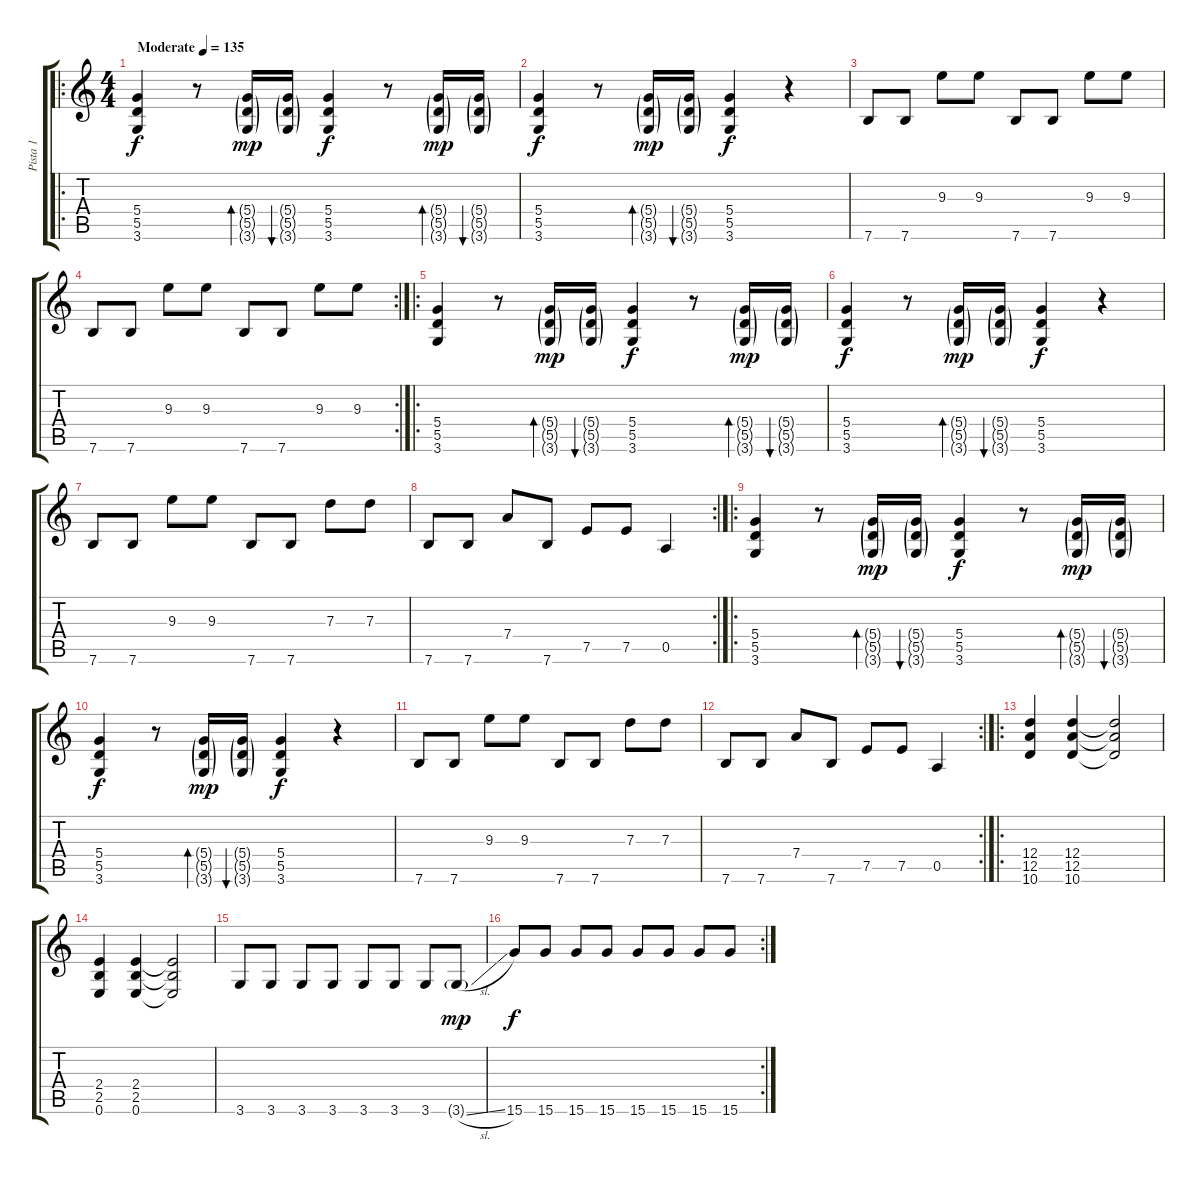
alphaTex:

\track ("Pista 1" "Pista 1") {instrument overdrivenguitar}
\staff {score tabs}
\tuning (E4 B3 G3 D3 A2 E2) {hide}
\ro
\ts (4 4)
\tempo (135 "Moderate")
\clef g2
\ks c
(5.4 5.5 3.6).4{dy f instrument overdrivenguitar} r.8 (5.4{g} 5.5{g} 3.6{g}).16{bd 480 dy mp} (5.4{g} 5.5{g} 3.6{g}).16{bu 480} (5.4 5.5 3.6).4{dy f} r.8 (5.4{g} 5.5{g} 3.6{g}).16{bd 480 dy mp} (5.4{g} 5.5{g} 3.6{g}).16{bu 480} |
(5.4 5.5 3.6).4{dy f} r.8 (5.4{g} 5.5{g} 3.6{g}).16{bd 480 dy mp} (5.4{g} 5.5{g} 3.6{g}).16{bu 480} (5.4 5.5 3.6).4{dy f} r.4 |
7.6.8 7.6.8 9.3.8 9.3.8 7.6.8 7.6.8 9.3.8 9.3.8 |
\rc 2
7.6.8 7.6.8 9.3.8 9.3.8 7.6.8 7.6.8 9.3.8 9.3.8 |
\ro
(5.4 5.5 3.6).4 r.8 (5.4{g} 5.5{g} 3.6{g}).16{bd 480 dy mp} (5.4{g} 5.5{g} 3.6{g}).16{bu 480} (5.4 5.5 3.6).4{dy f} r.8 (5.4{g} 5.5{g} 3.6{g}).16{bd 480 dy mp} (5.4{g} 5.5{g} 3.6{g}).16{bu 480} |
(5.4 5.5 3.6).4{dy f} r.8 (5.4{g} 5.5{g} 3.6{g}).16{bd 480 dy mp} (5.4{g} 5.5{g} 3.6{g}).16{bu 480} (5.4 5.5 3.6).4{dy f} r.4 |
7.6.8 7.6.8 9.3.8 9.3.8 7.6.8 7.6.8 7.3.8 7.3.8 |
\rc 2
7.6.8 7.6.8 7.4.8 7.6.8 7.5.8 7.5.8 0.5.4 |
\ro
(5.4 5.5 3.6).4 r.8 (5.4{g} 5.5{g} 3.6{g}).16{bd 480 dy mp} (5.4{g} 5.5{g} 3.6{g}).16{bu 480} (5.4 5.5 3.6).4{dy f} r.8 (5.4{g} 5.5{g} 3.6{g}).16{bd 480 dy mp} (5.4{g} 5.5{g} 3.6{g}).16{bu 480} |
(5.4 5.5 3.6).4{dy f} r.8 (5.4{g} 5.5{g} 3.6{g}).16{bd 480 dy mp} (5.4{g} 5.5{g} 3.6{g}).16{bu 480} (5.4 5.5 3.6).4{dy f} r.4 |
7.6.8 7.6.8 9.3.8 9.3.8 7.6.8 7.6.8 7.3.8 7.3.8 |
\rc 2
7.6.8 7.6.8 7.4.8 7.6.8 7.5.8 7.5.8 0.5.4 |
\ro
(12.4 12.5 10.6).4 (12.4 12.5 10.6).4 (12.4{t} 12.5{t} 10.6{t}).2 |
(2.4 2.5 0.6).4 (2.4 2.5 0.6).4 (2.4{t} 2.5{t} 0.6{t}).2 |
3.6.8 3.6.8 3.6.8 3.6.8 3.6.8 3.6.8 3.6.8 3.6{sl g}.8{dy mp} |
\rc 2
15.6.8{dy f} 15.6.8 15.6.8 15.6.8 15.6.8 15.6.8 15.6.8 15.6.8
